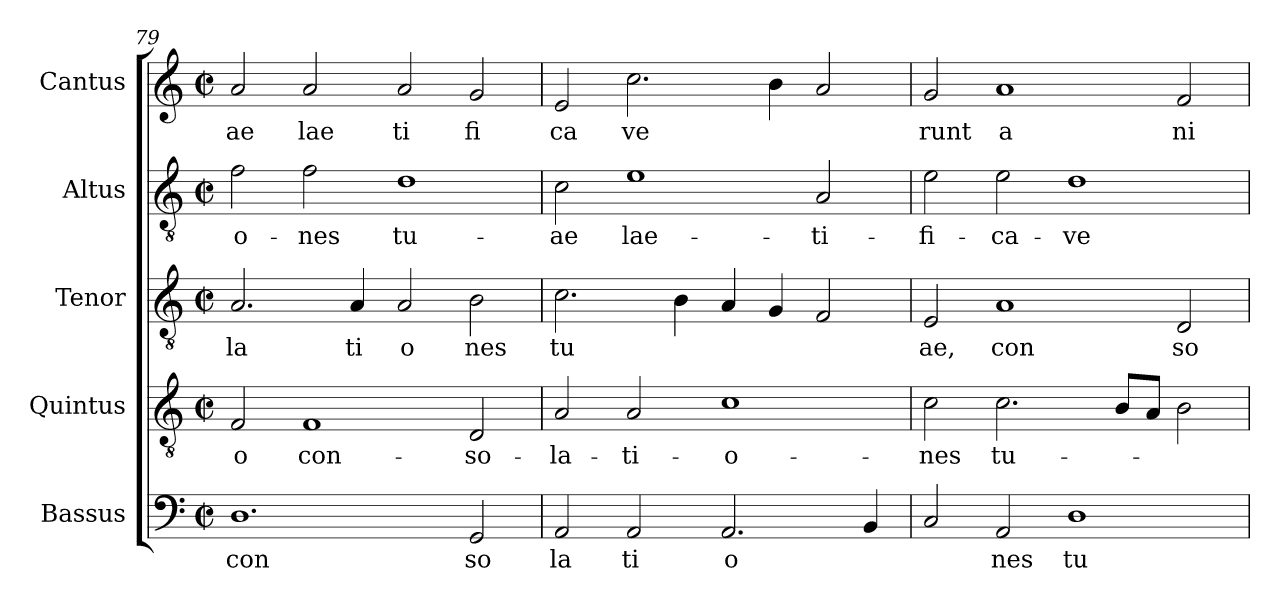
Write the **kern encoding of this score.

**kern	**text	**kern	**text	**kern	**text	**kern	**text	**kern	**text
*part5	*part5	*part4	*part4	*part3	*part3	*part2	*part2	*part1	*part1
*staff5	*staff5	*staff4	*staff4	*staff3	*staff3	*staff2	*staff2	*staff1	*staff1
*I"Bassus	*	*I"Quintus	*	*I"Tenor	*	*I"Altus	*	*I"Cantus	*
*clefF4	*	*clefGv2	*	*clefGv2	*	*clefGv2	*	*clefG2	*
*M2/2	*	*M2/2	*	*M2/2	*	*M2/2	*	*M2/2	*
*met(c|)	*	*met(c|)	*	*met(c|)	*	*met(c|)	*	*met(c|)	*
=79	=79	=79	=79	=79	=79	=79	=79	=79	=79
!	!LO:LY:b:cj	!	!LO:LY:b:cj	!	!LO:LY:b:cj	!	!LO:LY:b:cj	!	!LO:LY:b:cj
1.D	con	2F/	-o	2.A/	la	2f\	-o-	2a/	ae
!	!	!	!LO:LY:b:cj	!	!	!	!LO:LY:b:cj	!	!LO:LY:b:cj
.	.	1F	con-	.	.	2f\	-nes	2a/	lae
!	!	!	!	!	!LO:LY:b:cj	!	!	!	!
.	.	.	.	4A/	ti	.	.	.	.
!	!	!	!	!	!LO:LY:b:cj	!	!LO:LY:b:cj	!	!LO:LY:b:cj
.	.	.	.	2A/	o	1d	tu-	2a/	ti
!	!LO:LY:b:cj	!	!LO:LY:b:cj	!	!LO:LY:b:cj	!	!	!	!LO:LY:b:cj
2GG/	so	2D/	-so-	2B\	nes	.	.	2g/	fi
=80	=80	=80	=80	=80	=80	=80	=80	=80	=80
!	!LO:LY:b:cj	!	!LO:LY:b:cj	!	!LO:LY:b:cj	!	!LO:LY:b:cj	!	!LO:LY:b:cj
2AA/	la	2A/	-la-	2.c\	tu	2c\	-ae	2e/	ca
!	!LO:LY:b:cj	!	!LO:LY:b:cj	!	!	!	!LO:LY:b:cj	!	!LO:LY:b:cj
2AA/	ti	2A/	-ti-	.	.	1e	lae-	2.cc\	ve
.	.	.	.	4B\	.	.	.	.	.
!	!LO:LY:b:cj	!	!LO:LY:b:cj	!	!	!	!	!	!
2.AA/	o	1c	-o-	4A/	.	.	.	.	.
.	.	.	.	4G/	.	.	.	4b\	.
!	!	!	!	!	!	!	!LO:LY:b:cj	!	!
.	.	.	.	2F/	.	2A/	-ti-	2a/	.
4BB/	.	.	.	.	.	.	.	.	.
!!LO:PB:g=z
=81	=81	=81	=81	=81	=81	=81	=81	=81	=81
!	!	!	!LO:LY:b:cj	!	!LO:LY:b:cj	!	!LO:LY:b:cj	!	!LO:LY:b:cj
2C/	.	2c\	-nes	2E/	ae,	2e\	-fi-	2g/	runt
!	!LO:LY:b:cj	!	!LO:LY:b:cj	!	!LO:LY:b:cj	!	!LO:LY:b:cj	!	!LO:LY:b:cj
2AA/	nes	2.c\	tu-	1A	con	2e\	-ca-	1a	a
!	!LO:LY:b:cj	!	!	!	!	!	!LO:LY:b:cj	!	!
1D	tu	.	.	.	.	1d	-ve-	.	.
.	.	8B/L	.	.	.	.	.	.	.
.	.	8A/J	.	.	.	.	.	.	.
!	!	!	!	!	!LO:LY:b:cj	!	!	!	!LO:LY:b:cj
.	.	2B\	.	2D/	so	.	.	2f/	ni
=	=	=	=	=	=	=	=	=	=
*-	*-	*-	*-	*-	*-	*-	*-	*-	*-
